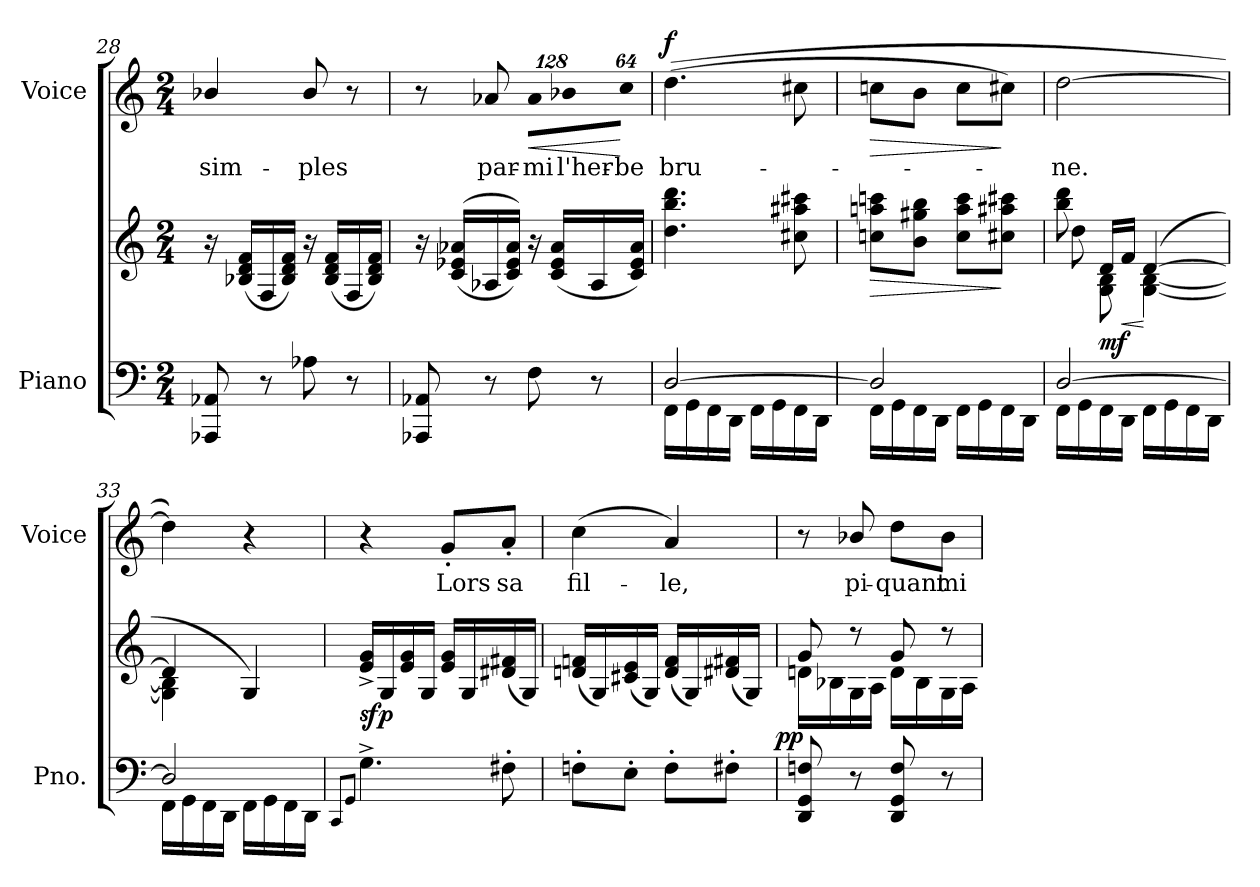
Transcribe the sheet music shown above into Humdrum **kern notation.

**kern	**kern	**dynam	**kern	**text	**dynam
*part2	*part2	*part2	*part1	*part1	*part1
*staff3	*staff2	*staff2/3	*staff1	*staff1	*staff1
*I"Piano	*	*	*I"Voice	*	*
*I'Pno.	*	*	*I'Voice	*	*
*clefF4	*clefG2	*	*clefG2	*	*
*k[]	*k[]	*	*k[]	*	*
*C:	*C:	*	*C:	*	*
*M2/4	*M2/4	*	*M2/4	*	*
=28	=28	=28	=28	=28	=28
!	!	!	!	!LO:LY:b:color=#000000	!
8AAA-Xi/ 8AA-Xi	16r	.	4b-Xi/	sim-	.
.	(16B-Xi/ 16di 16fiLL	.	.	.	.
8r	16Fi/	.	.	.	.
.	16B-i/ 16di 16fiJJ)	.	.	.	.
!	!	!	!	!LO:LY:b:color=#000000	!
8A-Xi\	16r	.	8b-i/	-ples	.
.	(16B-i/ 16di 16fiLL	.	.	.	.
8r	16Fi/	.	8r	.	.
.	16B-i/ 16di 16fiJJ)	.	.	.	.
=29	=29	=29	=29	=29	=29
8AAA-Xi/ 8AA-Xi	16r	.	8r	.	.
.	((16ci/ 16e-Xi 16a-XiLL	.	.	.	.
!	!	!	!	!LO:LY:b:color=#000000	!
8r	16A-Xi/	.	8a-Xi/	par-	.
.	16ci/ 16e-i 16a-iJJ))	.	.	.	.
*	*	*	*Xbrackettup	*	*
!	!	!	!LO:N:vis=8	!	!
!	!	!	!	!LO:LY:b:color=#000000	!LO:HP:b
8Fi\	16r	.	1024%85a-i\L	-mi	<
.	(16ci/ 16e-i 16a-iLL	.	.	.	.
!	!	!	!LO:N:vis=8	!	!
!	!	!	!	!LO:LY:b:color=#000000	!
.	.	.	1024%85b-Xi\	l'her-	.
8r	16A-i/	.	.	.	.
!	!	!	!LO:N:vis=8	!	!
!	!	!	!	!LO:LY:b:color=#000000	!
.	.	.	512%43cci\J	-be	[
.	16ci/ 16e-i 16a-iJJ)	.	.	.	.
=30	=30	=30	=30	=30	=30
*^	*	*	*	*	*
!	!	!	!	!	!LO:LY:b:color=#000000	!
[2Di/	16FFi\LL	4.ddi\ 4.bbi 4.dddi	.	((4.ddi\	bru-	f
.	16GGi\	.	.	.	.	.
.	16FFi\	.	.	.	.	.
.	16DDi\JJ	.	.	.	.	.
.	16FFi\LL	.	.	.	.	.
.	16GGi\	.	.	.	.	.
.	16FFi\	8cc#Xi\ 8aa#Xi 8ccc#Xi	.	8cc#Xi\	.	.
.	16DDi\JJ	.	.	.	.	.
=31	=31	=31	=31	=31	=31	=31
!	!	!	!LO:HP:b	!	!	!LO:HP:b
2Di/]	16FFi\LL	8ccni\ 8aani 8cccniL	>	8ccni\L	.	>
.	16GGi\	.	.	.	.	.
.	16FFi\	8bi\ 8gg#Xi 8bbiJ	.	8bi\J	.	.
.	16DDi\JJ	.	.	.	.	.
.	16FFi\LL	8cci\ 8aai 8ccciL	.	8cci\L	.	.
.	16GGi\	.	.	.	.	.
.	16FFi\	8cc#Xi\ 8aa#Xi 8ccc#XiJ	]	8cc#Xi\J)	.	]
.	16DDi\JJ	.	.	.	.	.
!!LO:LB:g=z
=32	=32	=32	=32	=32	=32	=32
*	*	*^	*	*	*	*
!	!	!	!	!	!	!LO:LY:b:color=#000000	!
[2Di/	16FFi\LL	8bbi\ 8dddi	8ddi\	.	[2ddi\	-ne.	.
.	16GGi\	.	.	.	.	.	.
.	16FFi\	16di/LL	8Gi\ 8Bi	mf	.	.	.
!	!	!	!	!LO:HP:b	!	!	!
.	16DDi\JJ	16fi/JJ	.	<	.	.	.
.	16FFi\LL	([4di/	[4Gi\ [4Bi	[	.	.	.
.	16GGi\	.	.	.	.	.	.
.	16FFi\	.	.	.	.	.	.
.	16DDi\JJ	.	.	.	.	.	.
=33	=33	=33	=33	=33	=33	=33	=33
2Di/]	16FFi\LL	4di/]	4Gi\] 4Bi]	.	4ddi\])	.	.
.	16GGi\	.	.	.	.	.	.
.	16FFi\	.	.	.	.	.	.
.	16DDi\JJ	.	.	.	.	.	.
.	16FFi\LL	4Gi/)	4ryy	] ]	4r	.	.
.	16GGi\	.	.	.	.	.	.
.	16FFi\	.	.	.	.	.	.
.	16DDi\JJ	.	.	.	.	.	.
*v	*v	*	*	*	*	*	*
*	*v	*v	*	*	*	*
=34	=34	=34	=34	=34	=34
8qCCi/L	.	.	.	.	.
8qGGi/J	.	.	.	.	.
4.G^i\	16ei/^ 16gi^LL	sfp	4r	.	.
.	16Gi/	.	.	.	.
.	16ei/ 16gi	.	.	.	.
.	16Gi/JJ	.	.	.	.
!	!	!	!	!LO:LY:b:color=#000000	!
.	16ei/ 16giLL	.	8g'i/L	Lors	.
.	16Gi/	.	.	.	.
!	!	!	!	!LO:LY:b:color=#000000	!
8F#X'i\	(16d#Xi/ 16f#Xi	.	8a'i/J	sa	.
.	16Gi/JJ)	.	.	.	.
=35	=35	=35	=35	=35	=35
!	!	!	!	!LO:LY:b:color=#000000	!
*	*^	*	*	*	*
8Fn'i\L	(16dni/ 16fniLL	4ryy	.	(4cci\	fil-	.
.	16Gi/)	.	.	.	.	.
8E'i\J	(16c#Xi/ 16ei	.	.	.	.	.
.	16Gi/JJ)	.	.	.	.	.
!	!	!	!	!	!LO:LY:b:color=#000000	!
8F'i\L	(16di/ 16fiLL	8ryy	.	4ai/)	-le,	.
.	16Gi/)	.	.	.	.	.
8F#X'i\J	(16d#Xi/ 16f#Xi	16ryy	.	.	.	.
.	16Gi/JJ)	32ryy	.	.	.	.
.	.	64ryy	.	.	.	.
.	.	128...ryy	.	.	.	.
.	.	1024ryy	pp	.	.	.
=36	=36	=36	=36	=36	=36	=36
8DDi/ 8GGi 8Fni	8g:i/	16dni\LL	.	8r	.	.
.	.	16B-Xi\	.	.	.	.
!	!	!	!	!	!LO:LY:b:color=#000000	!
8r	8r	16Gi\	.	8b-Xi/	pi-	.
.	.	16Ai\JJ	.	.	.	.
!	!	!	!	!	!LO:LY:b:color=#000000	!
8DDi/ 8GGi 8Fi	8g:i/	16di\LL	.	8ddi\L	-quant	.
.	.	16B-i\	.	.	.	.
!	!	!	!	!	!LO:LY:b:color=#000000	!
8r	8r	16Gi\	.	8b-i\J	mi-	.
.	.	16Ai\JJ	.	.	.	.
*	*v	*v	*	*	*	*
=	=	=	=	=	=
*-	*-	*-	*-	*-	*-
